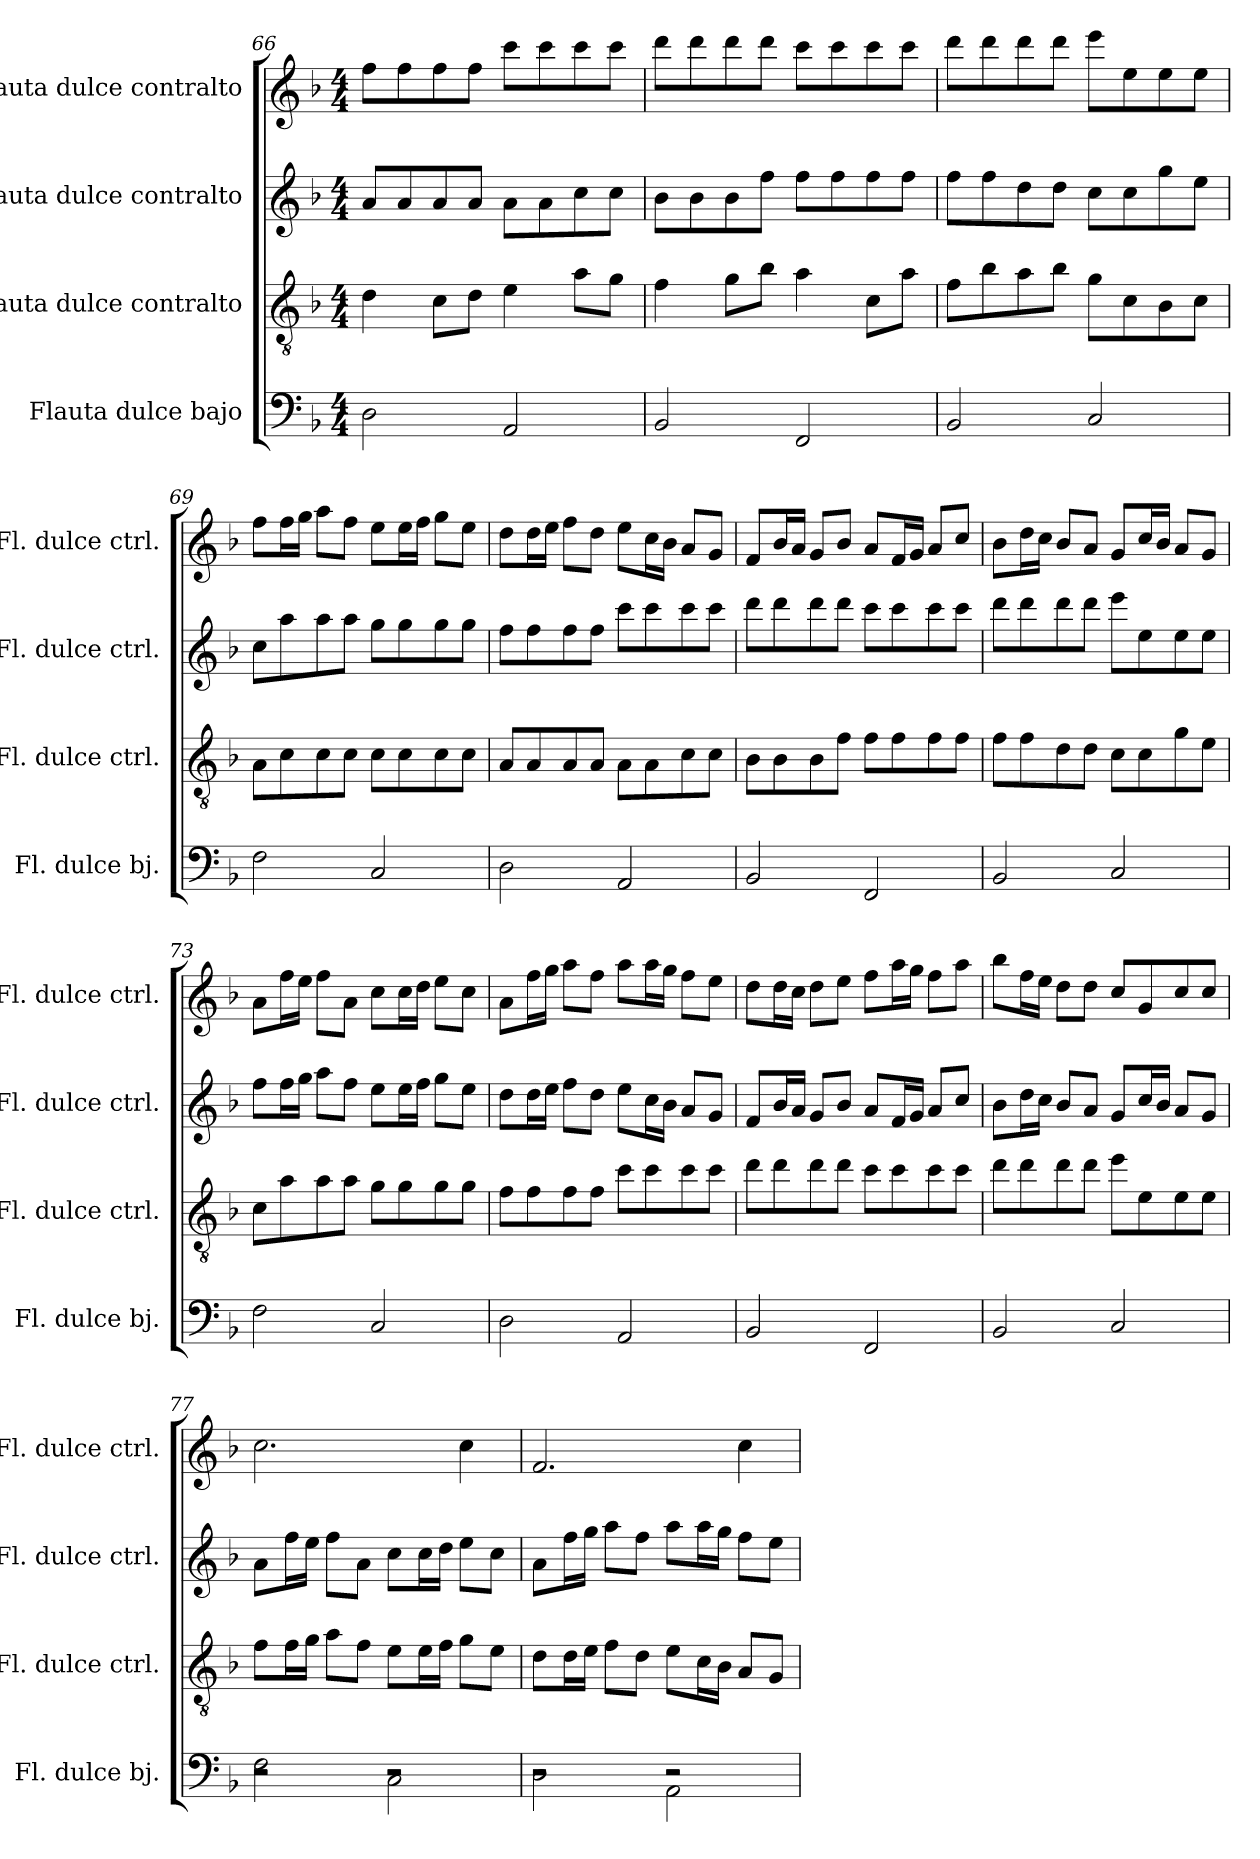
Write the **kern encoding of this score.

**kern	**kern	**kern	**kern
*part4	*part3	*part2	*part1
*staff4	*staff3	*staff2	*staff1
*I"Flauta dulce bajo	*I"Flauta dulce contralto	*I"Flauta dulce contralto	*I"Flauta dulce contralto
*I'Fl. dulce bj.	*I'Fl. dulce ctrl.	*I'Fl. dulce ctrl.	*I'Fl. dulce ctrl.
*clefF4	*clefGv2	*clefG2	*clefG2
*k[b-]	*k[b-]	*k[b-]	*k[b-]
*M4/4	*M4/4	*M4/4	*M4/4
=66	=66	=66	=66
2D\	4d\	8a/L	8ff\L
.	.	8a/	8ff\
.	8c\L	8a/	8ff\
.	8d\J	8a/J	8ff\J
2AA/	4e\	8a\L	8ccc\L
.	.	8a\	8ccc\
.	8a\L	8cc\	8ccc\
.	8g\J	8cc\J	8ccc\J
=67	=67	=67	=67
2BB-/	4f\	8b-\L	8ddd\L
.	.	8b-\	8ddd\
.	8g\L	8b-\	8ddd\
.	8b-\J	8ff\J	8ddd\J
2FF/	4a\	8ff\L	8ccc\L
.	.	8ff\	8ccc\
.	8c\L	8ff\	8ccc\
.	8a\J	8ff\J	8ccc\J
!!LO:PB:g=z
=68	=68	=68	=68
2BB-/	8f\L	8ff\L	8ddd\L
.	8b-\	8ff\	8ddd\
.	8a\	8dd\	8ddd\
.	8b-\J	8dd\J	8ddd\J
2C/	8g\L	8cc\L	8eee\L
.	8c\	8cc\	8ee\
.	8B-\	8gg\	8ee\
.	8c\J	8ee\J	8ee\J
=69	=69	=69	=69
2F\	8A\L	8cc\L	8ff\L
.	8c\	8aa\	16ff\L
.	.	.	16gg\JJ
.	8c\	8aa\	8aa\L
.	8c\J	8aa\J	8ff\J
2C/	8c\L	8gg\L	8ee\L
.	8c\	8gg\	16ee\L
.	.	.	16ff\JJ
.	8c\	8gg\	8gg\L
.	8c\J	8gg\J	8ee\J
=70	=70	=70	=70
2D\	8A/L	8ff\L	8dd\L
.	8A/	8ff\	16dd\L
.	.	.	16ee\JJ
.	8A/	8ff\	8ff\L
.	8A/J	8ff\J	8dd\J
2AA/	8A\L	8ccc\L	8ee\L
.	8A\	8ccc\	16cc\L
.	.	.	16b-\JJ
.	8c\	8ccc\	8a/L
.	8c\J	8ccc\J	8g/J
!!LO:LB:g=z
=71	=71	=71	=71
2BB-/	8B-\L	8ddd\L	8f/L
.	8B-\	8ddd\	16b-/L
.	.	.	16a/JJ
.	8B-\	8ddd\	8g/L
.	8f\J	8ddd\J	8b-/J
2FF/	8f\L	8ccc\L	8a/L
.	8f\	8ccc\	16f/L
.	.	.	16g/JJ
.	8f\	8ccc\	8a/L
.	8f\J	8ccc\J	8cc/J
=72	=72	=72	=72
2BB-/	8f\L	8ddd\L	8b-\L
.	8f\	8ddd\	16dd\L
.	.	.	16cc\JJ
.	8d\	8ddd\	8b-/L
.	8d\J	8ddd\J	8a/J
2C/	8c\L	8eee\L	8g/L
.	8c\	8ee\	16cc/L
.	.	.	16b-/JJ
.	8g\	8ee\	8a/L
.	8e\J	8ee\J	8g/J
=73	=73	=73	=73
2F\	8c\L	8ff\L	8a\L
.	8a\	16ff\L	16ff\L
.	.	16gg\JJ	16ee\JJ
.	8a\	8aa\L	8ff\L
.	8a\J	8ff\J	8a\J
2C/	8g\L	8ee\L	8cc\L
.	8g\	16ee\L	16cc\L
.	.	16ff\JJ	16dd\JJ
.	8g\	8gg\L	8ee\L
.	8g\J	8ee\J	8cc\J
!!LO:LB:g=z
=74	=74	=74	=74
2D\	8f\L	8dd\L	8a\L
.	8f\	16dd\L	16ff\L
.	.	16ee\JJ	16gg\JJ
.	8f\	8ff\L	8aa\L
.	8f\J	8dd\J	8ff\J
2AA/	8cc\L	8ee\L	8aa\L
.	8cc\	16cc\L	16aa\L
.	.	16b-\JJ	16gg\JJ
.	8cc\	8a/L	8ff\L
.	8cc\J	8g/J	8ee\J
=75	=75	=75	=75
2BB-/	8dd\L	8f/L	8dd\L
.	8dd\	16b-/L	16dd\L
.	.	16a/JJ	16cc\JJ
.	8dd\	8g/L	8dd\L
.	8dd\J	8b-/J	8ee\J
2FF/	8cc\L	8a/L	8ff\L
.	8cc\	16f/L	16aa\L
.	.	16g/JJ	16gg\JJ
.	8cc\	8a/L	8ff\L
.	8cc\J	8cc/J	8aa\J
=76	=76	=76	=76
2BB-/	8dd\L	8b-\L	8bb-\L
.	8dd\	16dd\L	16ff\L
.	.	16cc\JJ	16ee\JJ
.	8dd\	8b-/L	8dd\L
.	8dd\J	8a/J	8dd\J
2C/	8ee\L	8g/L	8cc/L
.	8e\	16cc/L	8g/
.	.	16b-/JJ	.
.	8e\	8a/L	8cc/
.	8e\J	8g/J	8cc/J
!!LO:PB:g=z
=77	=77	=77	=77
*^	*	*	*
*	*^	*	*	*
*	*	*^	*	*	*
2r	2r	2r	2F\	8f\L	8a\L	2.cc\
.	.	.	.	16f\L	16ff\L	.
.	.	.	.	16g\JJ	16ee\JJ	.
.	.	.	.	8a\L	8ff\L	.
.	.	.	.	8f\J	8a\J	.
2r	2r	2r	2C\	8e\L	8cc\L	.
.	.	.	.	16e\L	16cc\L	.
.	.	.	.	16f\JJ	16dd\JJ	.
.	.	.	.	8g\L	8ee\L	4cc\
.	.	.	.	8e\J	8cc\J	.
=78	=78	=78	=78	=78	=78	=78
2r	2r	2r	2D\	8d\L	8a\L	2.f/
.	.	.	.	16d\L	16ff\L	.
.	.	.	.	16e\JJ	16gg\JJ	.
.	.	.	.	8f\L	8aa\L	.
.	.	.	.	8d\J	8ff\J	.
2r	2r	2r	2AA\	8e\L	8aa\L	.
.	.	.	.	16c\L	16aa\L	.
.	.	.	.	16B-\JJ	16gg\JJ	.
.	.	.	.	8A/L	8ff\L	4cc\
.	.	.	.	8G/J	8ee\J	.
*v	*v	*v	*v	*	*	*
=	=	=	=
*-	*-	*-	*-
